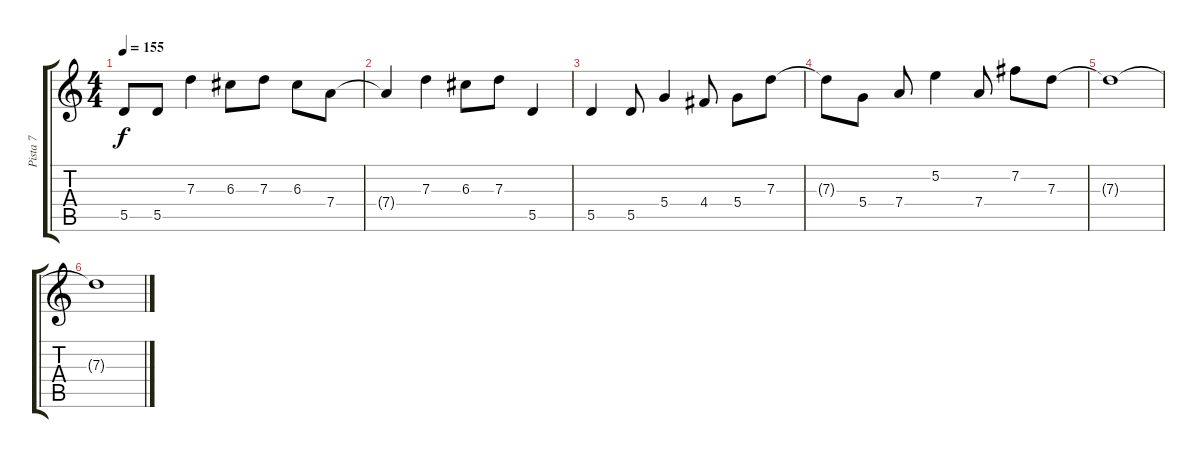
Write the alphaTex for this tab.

\track ("Pista 7" "Pista 7") {instrument electricguitarjazz}
\staff {score tabs}
\tuning (E4 B3 G3 D3 A2 E2) {hide}
\ts (4 4)
\tempo 155
\clef g2
\ks c
5.5.8{dy f} 5.5.8 7.3.4 6.3.8 7.3.8 6.3.8 7.4.8 |
7.4{t}.4 7.3.4 6.3.8 7.3.8 5.5.4 |
5.5.4 5.5.8 5.4.4 4.4.8 5.4.8 7.3.8 |
7.3{t}.8 5.4.8 7.4.8 5.2.4 7.4.8 7.2.8 7.3.8 |
7.3{t}.1 |
7.3{t}.1
